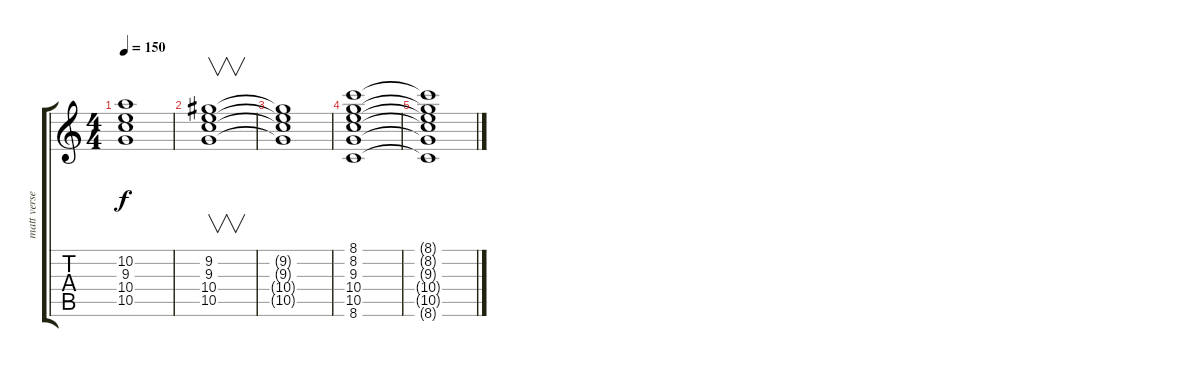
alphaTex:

\track ("matt verse" "matt verse") {instrument acousticguitarsteel}
\staff {score tabs}
\tuning (E4 B3 G3 D3 A2 E2) {hide}
\ts (4 4)
\tempo 150
\clef g2
\ks c
(10.2{t} 9.3{t} 10.4{t} 10.5{t}).1{dy f} |
(9.2 9.3 10.4 10.5).1{v} |
(9.2{t} 9.3{t} 10.4{t} 10.5{t}).1 |
(8.1 8.2 9.3 10.4 10.5 8.6).1 |
(8.1{t} 8.2{t} 9.3{t} 10.4{t} 10.5{t} 8.6{t}).1
